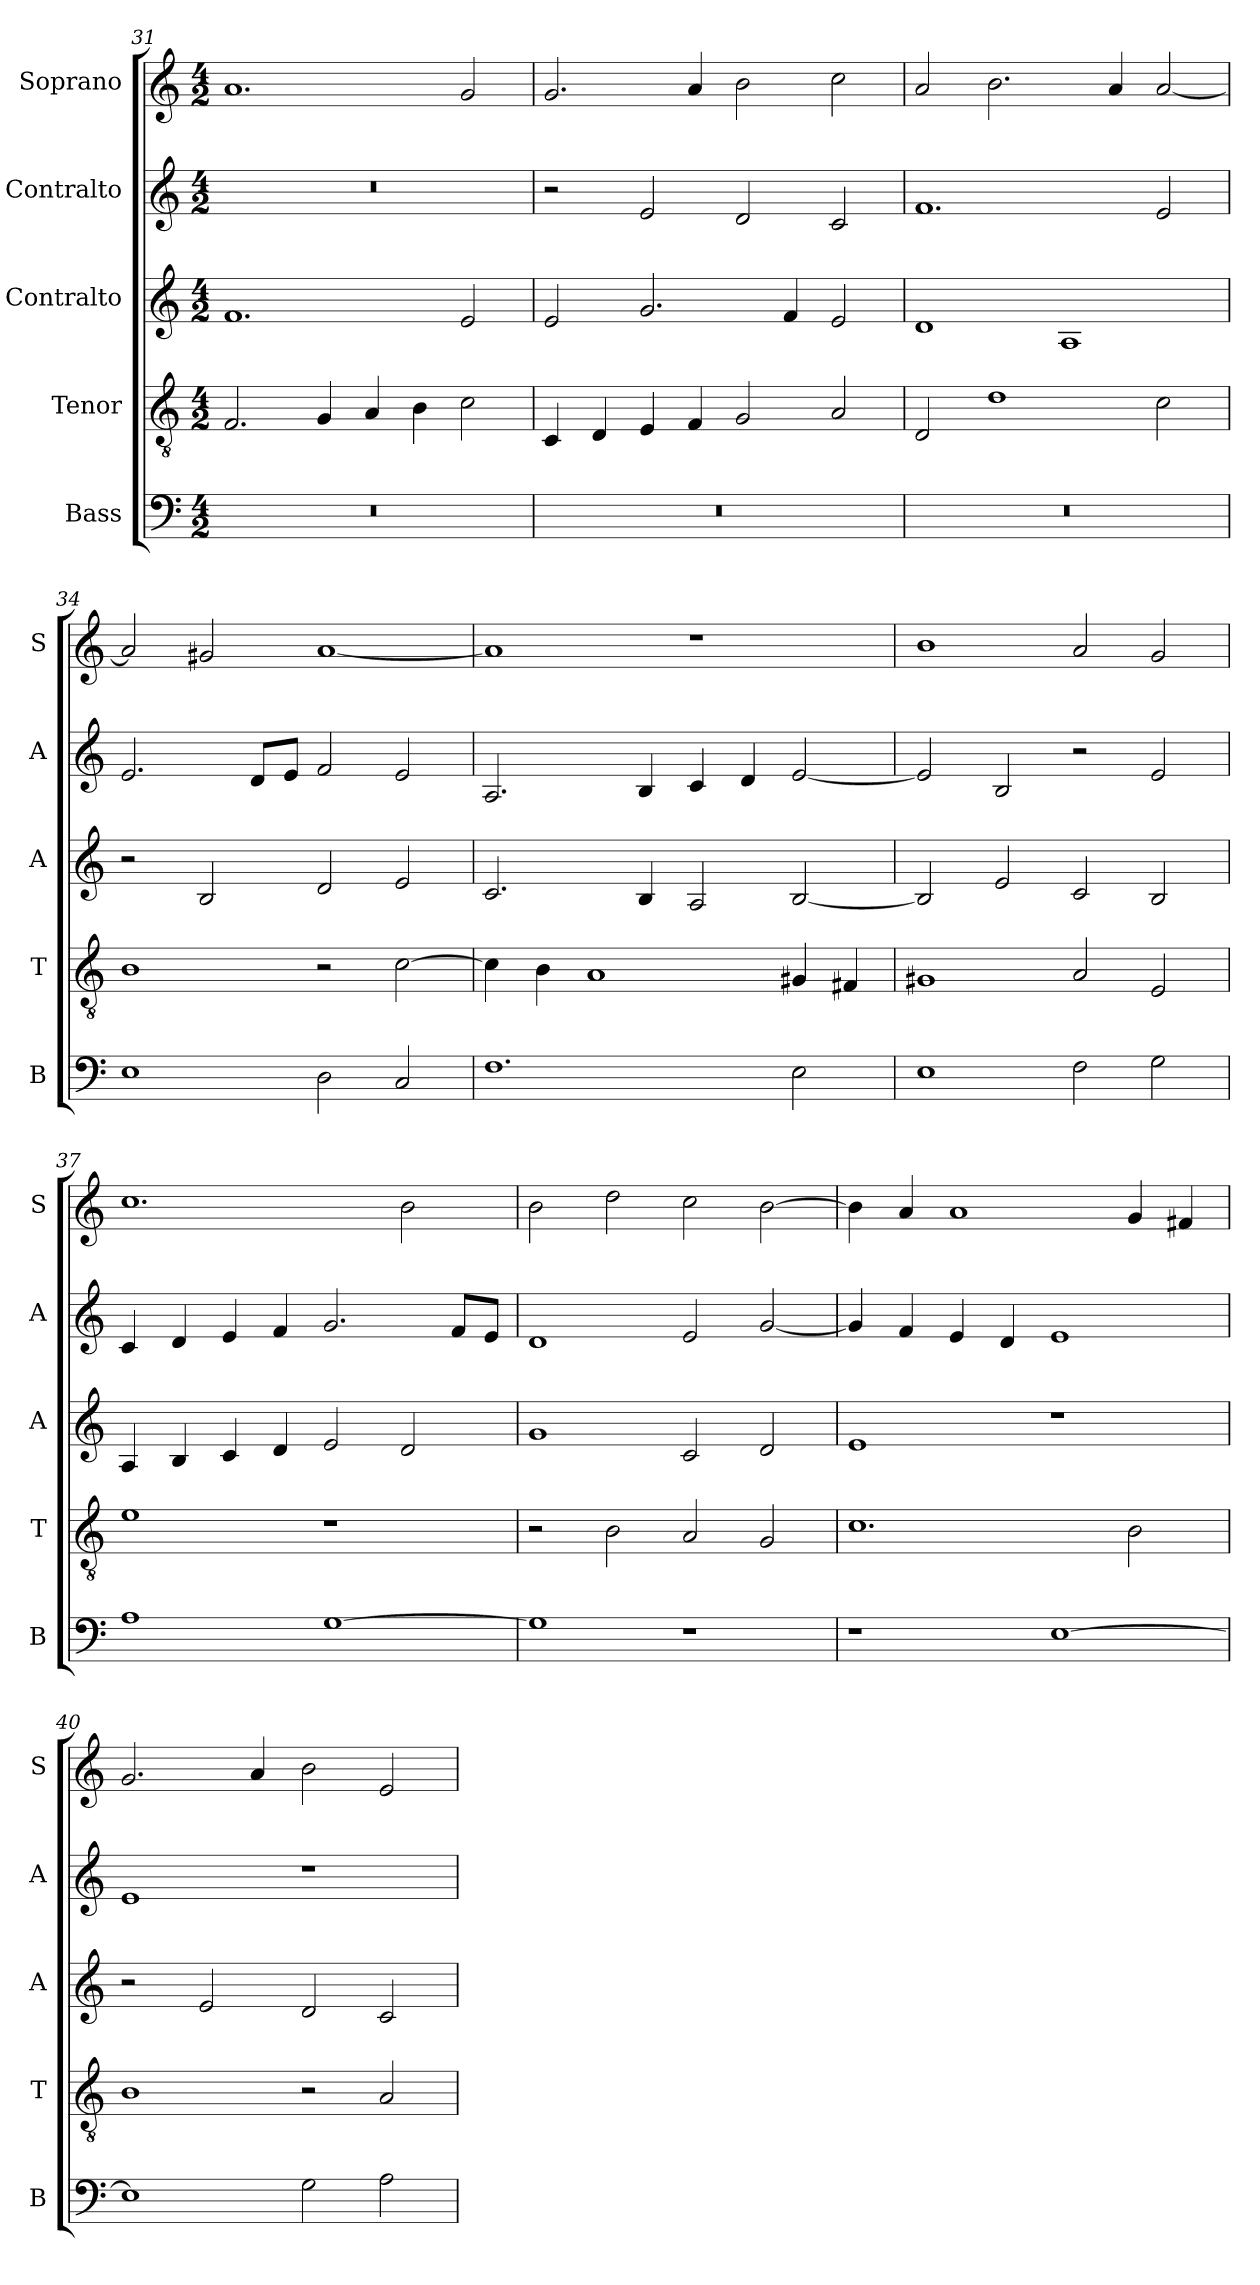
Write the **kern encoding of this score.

**kern	**kern	**kern	**kern	**kern
*part5	*part4	*part3	*part2	*part1
*staff5	*staff4	*staff3	*staff2	*staff1
*I"Bass	*I"Tenor	*I"Contralto	*I"Contralto	*I"Soprano
*I'B	*I'T	*I'A	*I'A	*I'S
*clefF4	*clefGv2	*clefG2	*clefG2	*clefG2
*k[]	*k[]	*k[]	*k[]	*k[]
*E:phr	*E:phr	*E:phr	*E:phr	*E:phr
*M4/2	*M4/2	*M4/2	*M4/2	*M4/2
=31	=31	=31	=31	=31
0r	2.F	1.f	0r	1.a
.	4G	.	.	.
.	4A	.	.	.
.	4B	.	.	.
.	2c	2e	.	2g
=32	=32	=32	=32	=32
0r	4C	2e	2r	2.g
.	4D	.	.	.
.	4E	2.g	2e	.
.	4F	.	.	4a
.	2G	.	2d	2b
.	.	4f	.	.
.	2A	2e	2c	2cc
=33	=33	=33	=33	=33
0r	2D	1d	1.f	2a
.	1d	.	.	2.b
.	.	1A	.	.
.	.	.	.	4a
.	2c	.	2e	[2a
=34	=34	=34	=34	=34
1E	1B	2r	2.e	2a]
.	.	2B	.	2g#X
.	.	.	8d/L	.
.	.	.	8e/J	.
2D	2r	2d	2f	[1a
2C	[2c	2e	2e	.
=35	=35	=35	=35	=35
1.F	4c]	2.c	2.A	1a]
.	4B	.	.	.
.	1A	.	.	.
.	.	4B	4B	.
.	.	2A	4c	1r
.	.	.	4d	.
2E	4G#X	[2B	[2e	.
.	4F#X	.	.	.
=36	=36	=36	=36	=36
1E	1G#X	2B]	2e]	1b
.	.	2e	2B	.
2F	2A	2c	2r	2a
2G	2E	2B	2e	2g
=37	=37	=37	=37	=37
1A	1e	4A	4c	1.cc
.	.	4B	4d	.
.	.	4c	4e	.
.	.	4d	4f	.
[1G	1r	2e	2.g	.
.	.	2d	.	2b
.	.	.	8f/L	.
.	.	.	8e/J	.
=38	=38	=38	=38	=38
1G]	2r	1g	1d	2b
.	2B	.	.	2dd
1r	2A	2c	2e	2cc
.	2G	2d	[2g	[2b
=39	=39	=39	=39	=39
1r	1.c	1e	4g]	4b]
.	.	.	4f	4a
.	.	.	4e	1a
.	.	.	4d	.
[1E	.	1r	1e	.
.	2B	.	.	4g
.	.	.	.	4f#X
=40	=40	=40	=40	=40
1E]	1B	2r	1e	2.g
.	.	2e	.	.
.	.	.	.	4a
2G	2r	2d	1r	2b
2A	2A	2c	.	2e
=	=	=	=	=
*-	*-	*-	*-	*-
